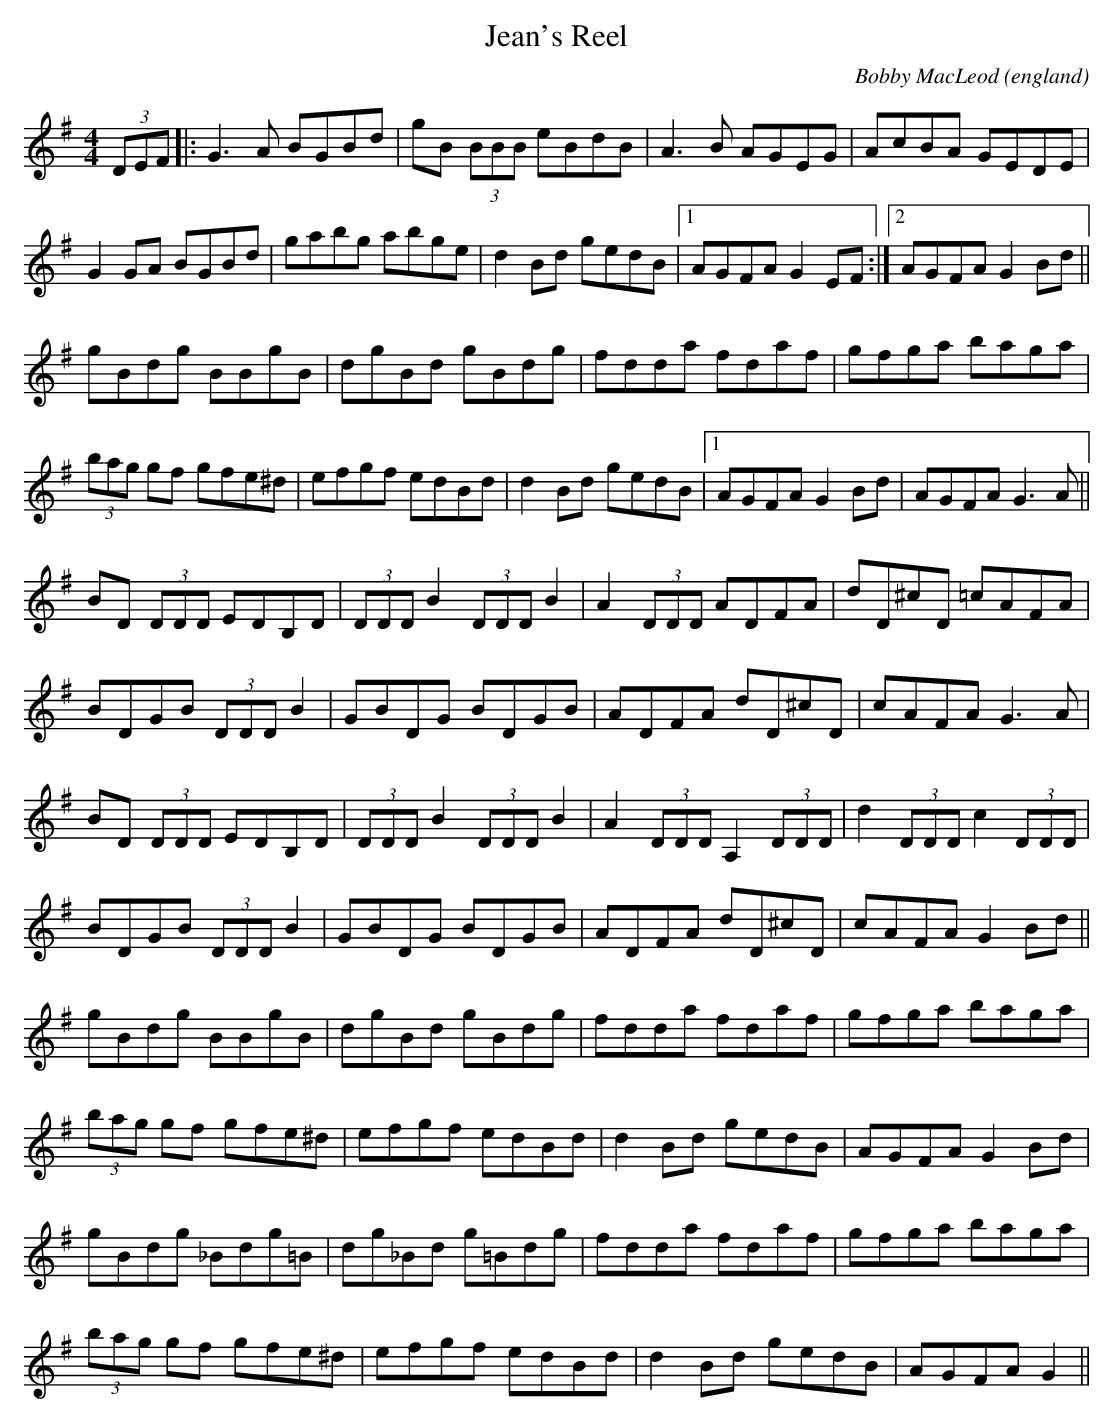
X:1
T:Jean's Reel
O:england
M:4/4
L:1/8
C:Bobby MacLeod
K:G
(3DEF|:G3A BGBd|gB (3BBB eBdB|A3B AGEG|AcBA GEDE|
G2 GA BGBd|gabg abge|d2 Bd gedB|1AGFA G2 EF:|2AGFA G2 Bd||
gBdg BBgB|dgBd gBdg|fdda fdaf|gfga baga|
(3bag gf gfe^d|efgf edBd|d2 Bd gedB|1AGFA G2 Bd|AGFA G3A||
BD (3DDD EDB,D|(3DDD B2 (3DDD B2|A2 (3DDD ADFA|dD^cD =cAFA|
BDGB (3DDD B2|GBDG BDGB|ADFA dD^cD|cAFA G3A|
BD (3DDD EDB,D|(3DDD B2 (3DDD B2|A2 (3DDD A,2 (3DDD|d2 (3DDD c2 (3DDD|
BDGB (3DDD B2|GBDG BDGB|ADFA dD^cD|cAFA G2 Bd||
gBdg BBgB|dgBd gBdg|fdda fdaf|gfga baga|
(3bag gf gfe^d|efgf edBd|d2 Bd gedB|AGFA G2 Bd|
gBdg _Bdg=B|dg_Bd g=Bdg|fdda fdaf|gfga baga|
(3bag gf gfe^d|efgf edBd|d2 Bd gedB|AGFA G2||
